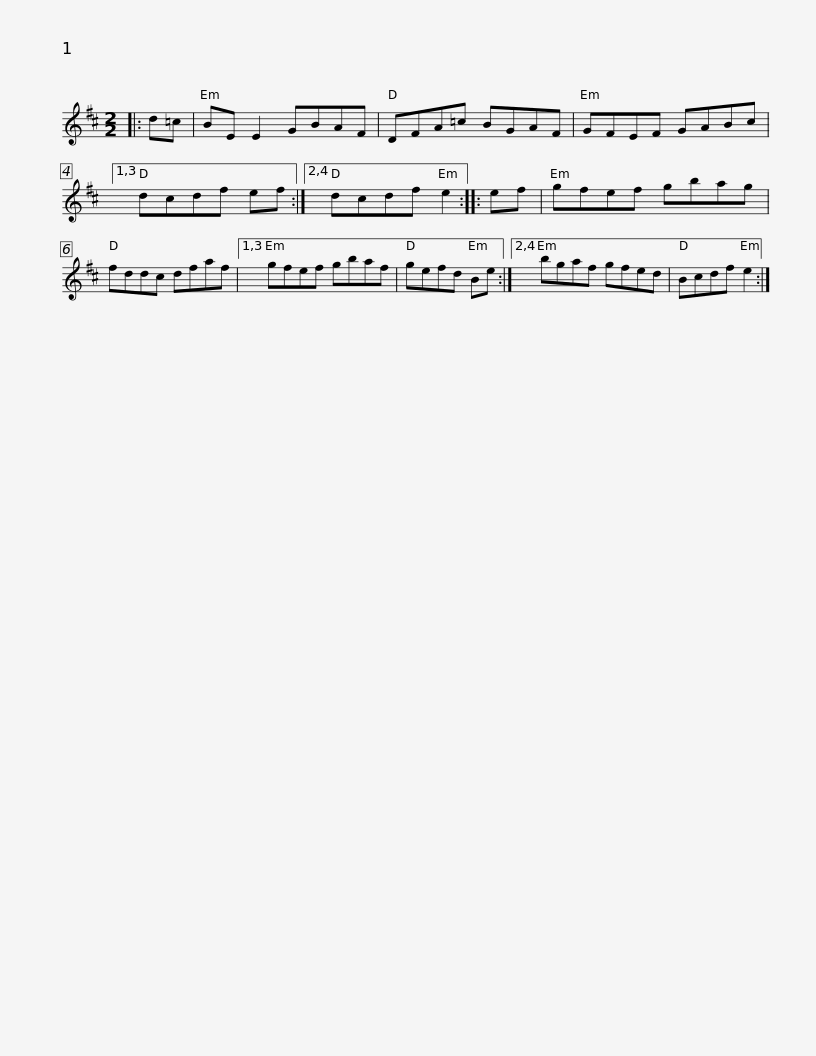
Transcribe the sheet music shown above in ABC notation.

X:1
L:1/8
M:2/2
I:linebreak $
K:D
V:1 treble
V:1
|: d=c | BE E2 GBAF | DFA=c BGAF | GFEF GABc |1,3 dcdf ef :|2,4 %5
 dcdf e2 :: ef |$ gfef gbag | fddc dfaf |1,3 gfef gbaf | %10
 gefd Be :|2,4 bgaf gfed |$ Bcdf e2 :| %13
